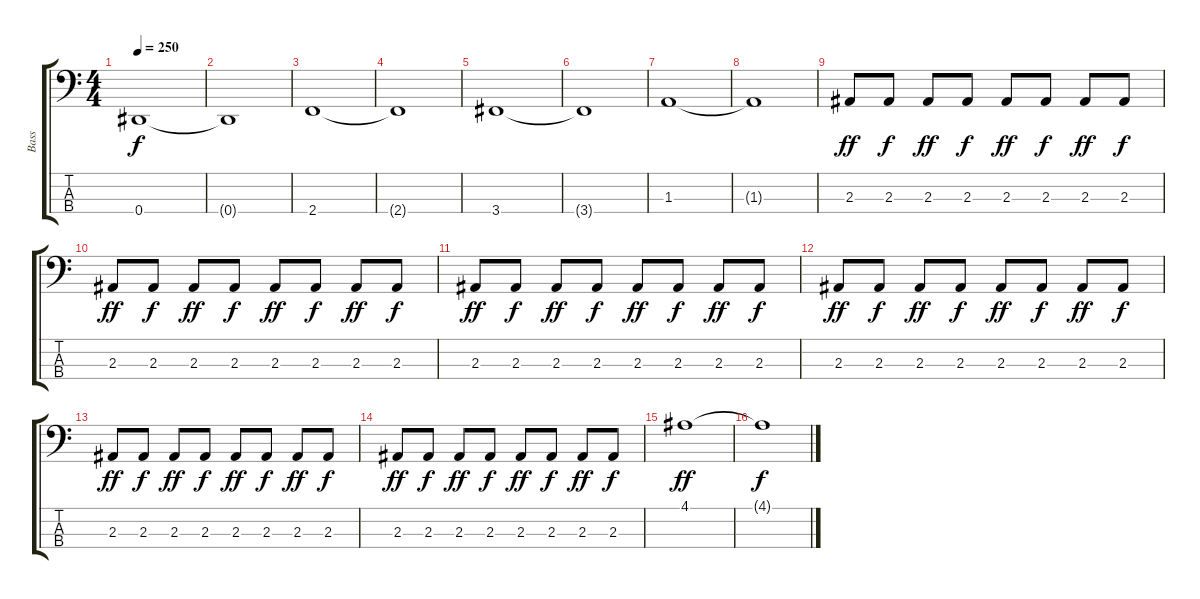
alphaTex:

\track ("Bass" "Bass") {instrument electricbasspick}
\staff {score tabs}
\tuning (Gb2 Db2 Ab1 Eb1) {hide}
\ts (4 4)
\tempo 250
\clef f4
\ks c
0.4.1{dy f} |
0.4{t}.1 |
2.4.1 |
2.4{t}.1 |
3.4.1 |
3.4{t}.1 |
1.3.1 |
1.3{t}.1 |
2.3.8{dy ff} 2.3.8{dy f} 2.3.8{dy ff} 2.3.8{dy f} 2.3.8{dy ff} 2.3.8{dy f} 2.3.8{dy ff} 2.3.8{dy f} |
2.3.8{dy ff} 2.3.8{dy f} 2.3.8{dy ff} 2.3.8{dy f} 2.3.8{dy ff} 2.3.8{dy f} 2.3.8{dy ff} 2.3.8{dy f} |
2.3.8{dy ff} 2.3.8{dy f} 2.3.8{dy ff} 2.3.8{dy f} 2.3.8{dy ff} 2.3.8{dy f} 2.3.8{dy ff} 2.3.8{dy f} |
2.3.8{dy ff} 2.3.8{dy f} 2.3.8{dy ff} 2.3.8{dy f} 2.3.8{dy ff} 2.3.8{dy f} 2.3.8{dy ff} 2.3.8{dy f} |
2.3.8{dy ff} 2.3.8{dy f} 2.3.8{dy ff} 2.3.8{dy f} 2.3.8{dy ff} 2.3.8{dy f} 2.3.8{dy ff} 2.3.8{dy f} |
2.3.8{dy ff} 2.3.8{dy f} 2.3.8{dy ff} 2.3.8{dy f} 2.3.8{dy ff} 2.3.8{dy f} 2.3.8{dy ff} 2.3.8{dy f} |
4.1.1{dy ff} |
4.1{t}.1{dy f}
